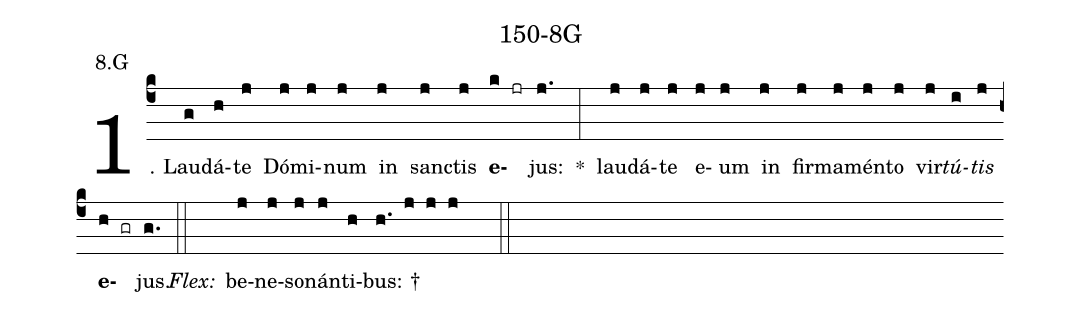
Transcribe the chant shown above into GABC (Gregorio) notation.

name: 150-8G;
annotation: 8.G;
%%
(c4)1. Lau(g)dá(h)te(j) Dó(j)mi(j)num(j) in(j) sanc(j)tis(j) <b>e</b>(k jr)jus:(j.) *(:) lau(j)dá(j)te(j) e(j)um(j) in(j) fir(j)ma(j)mén(j)to(j) vir(j)<i>tú</i>(i)<i>tis</i>(j) <b>e</b>(h gr)jus.(g.) (::)
<i>Flex:</i>()  be(j)ne(j)so(j)nán(j)ti(h)bus: †(h. j j j  ::)
